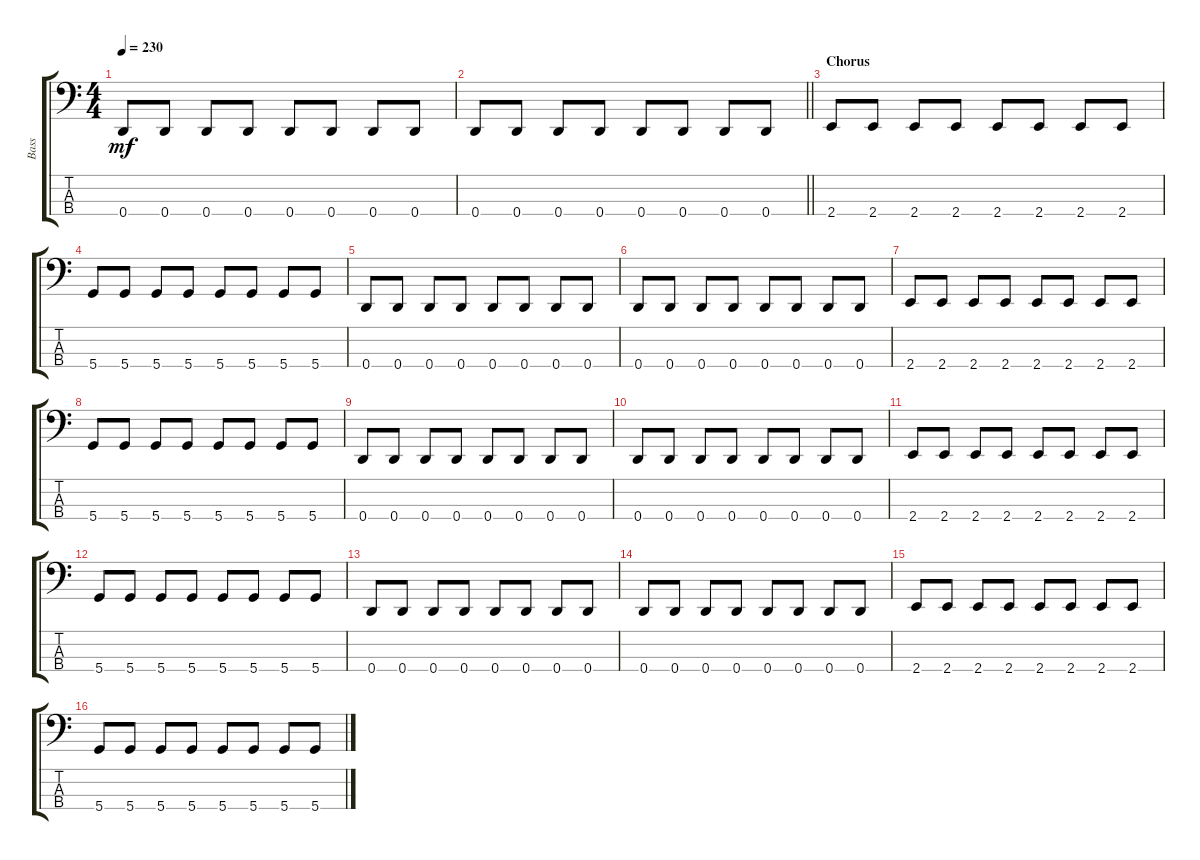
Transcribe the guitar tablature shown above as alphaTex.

\track ("Bass" "Bass") {instrument electricbassfinger}
\staff {score tabs}
\tuning (G2 D2 A1 D1) {hide}
\ts (4 4)
\tempo 230
\clef f4
\ks c
0.4.8{dy mf} 0.4.8 0.4.8 0.4.8 0.4.8 0.4.8 0.4.8 0.4.8 |
\barLineRight lightlight
0.4.8 0.4.8 0.4.8 0.4.8 0.4.8 0.4.8 0.4.8 0.4.8 |
\section ("" "Chorus")
2.4.8 2.4.8 2.4.8 2.4.8 2.4.8 2.4.8 2.4.8 2.4.8 |
5.4.8 5.4.8 5.4.8 5.4.8 5.4.8 5.4.8 5.4.8 5.4.8 |
0.4.8 0.4.8 0.4.8 0.4.8 0.4.8 0.4.8 0.4.8 0.4.8 |
0.4.8 0.4.8 0.4.8 0.4.8 0.4.8 0.4.8 0.4.8 0.4.8 |
2.4.8 2.4.8 2.4.8 2.4.8 2.4.8 2.4.8 2.4.8 2.4.8 |
5.4.8 5.4.8 5.4.8 5.4.8 5.4.8 5.4.8 5.4.8 5.4.8 |
0.4.8 0.4.8 0.4.8 0.4.8 0.4.8 0.4.8 0.4.8 0.4.8 |
0.4.8 0.4.8 0.4.8 0.4.8 0.4.8 0.4.8 0.4.8 0.4.8 |
2.4.8 2.4.8 2.4.8 2.4.8 2.4.8 2.4.8 2.4.8 2.4.8 |
5.4.8 5.4.8 5.4.8 5.4.8 5.4.8 5.4.8 5.4.8 5.4.8 |
0.4.8 0.4.8 0.4.8 0.4.8 0.4.8 0.4.8 0.4.8 0.4.8 |
0.4.8 0.4.8 0.4.8 0.4.8 0.4.8 0.4.8 0.4.8 0.4.8 |
2.4.8 2.4.8 2.4.8 2.4.8 2.4.8 2.4.8 2.4.8 2.4.8 |
5.4.8 5.4.8 5.4.8 5.4.8 5.4.8 5.4.8 5.4.8 5.4.8
